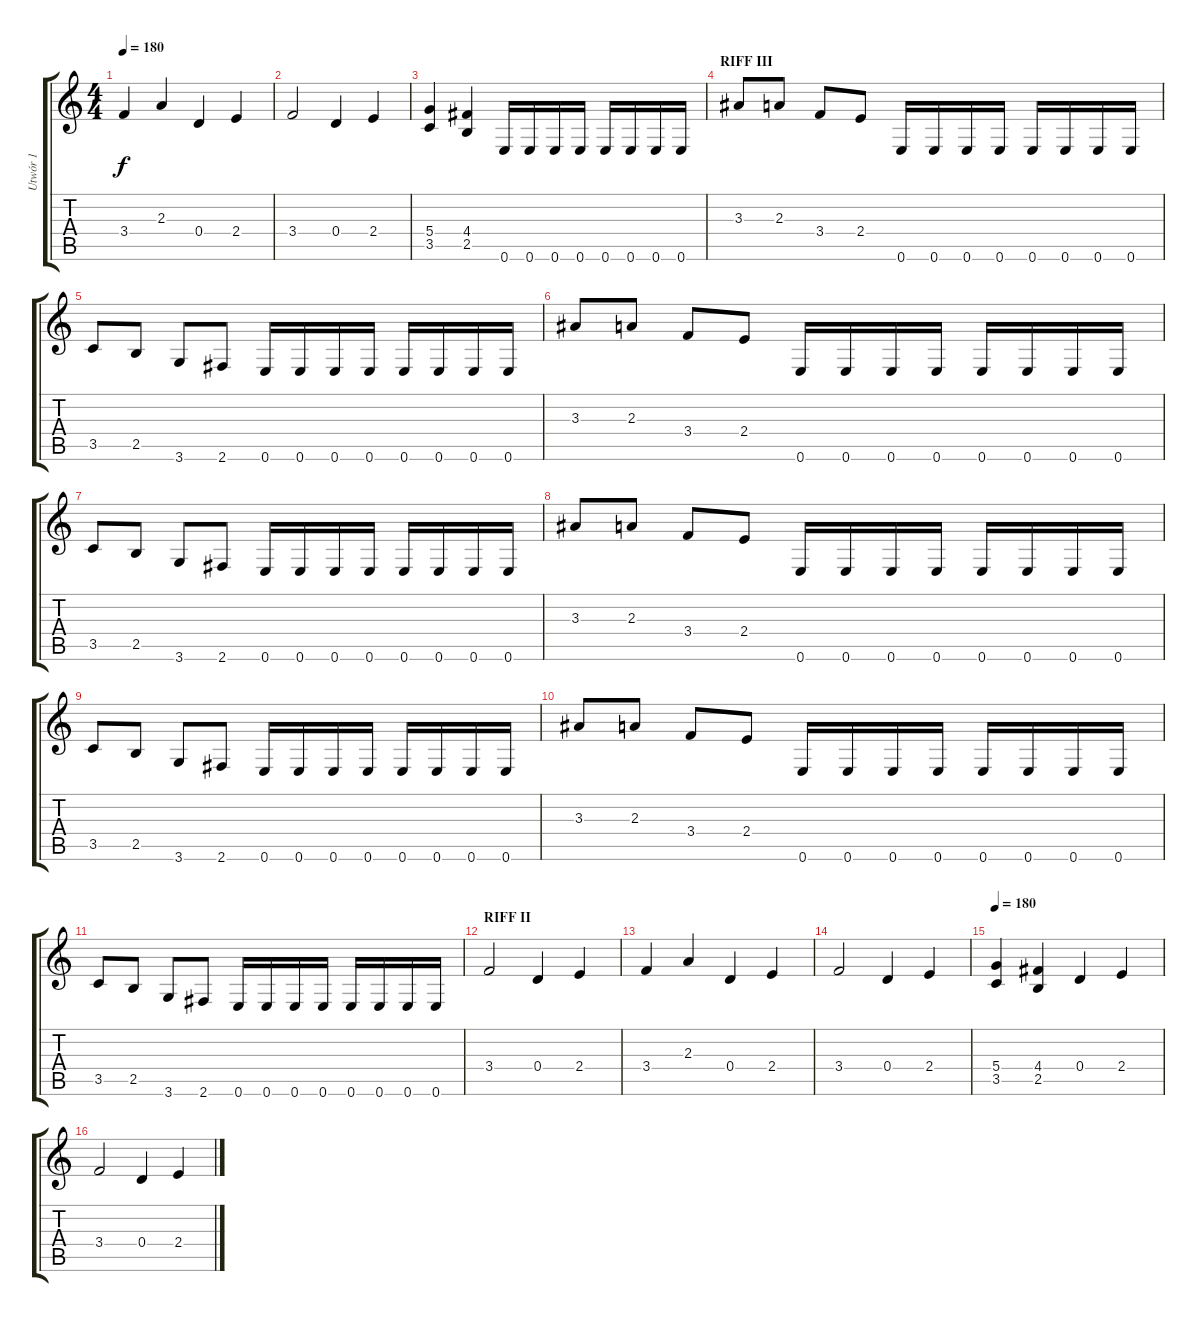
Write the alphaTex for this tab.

\track ("Utwór 1" "Utwór 1") {instrument distortionguitar}
\staff {score tabs}
\tuning (E4 B3 G3 D3 A2 E2) {hide}
\ts (4 4)
\tempo 180
\clef g2
\ks c
3.4.4{dy f} 2.3.4 0.4.4 2.4.4 |
3.4.2 0.4.4 2.4.4 |
(5.4 3.5).4 (4.4 2.5).4 0.6.16 0.6.16 0.6.16 0.6.16 0.6.16 0.6.16 0.6.16 0.6.16 |
\section ("" "RIFF III")
3.3.8 2.3.8 3.4.8 2.4.8 0.6.16 0.6.16 0.6.16 0.6.16 0.6.16 0.6.16 0.6.16 0.6.16 |
3.5.8 2.5.8 3.6.8 2.6.8 0.6.16 0.6.16 0.6.16 0.6.16 0.6.16 0.6.16 0.6.16 0.6.16 |
3.3.8 2.3.8 3.4.8 2.4.8 0.6.16 0.6.16 0.6.16 0.6.16 0.6.16 0.6.16 0.6.16 0.6.16 |
3.5.8 2.5.8 3.6.8 2.6.8 0.6.16 0.6.16 0.6.16 0.6.16 0.6.16 0.6.16 0.6.16 0.6.16 |
3.3.8 2.3.8 3.4.8 2.4.8 0.6.16 0.6.16 0.6.16 0.6.16 0.6.16 0.6.16 0.6.16 0.6.16 |
3.5.8 2.5.8 3.6.8 2.6.8 0.6.16 0.6.16 0.6.16 0.6.16 0.6.16 0.6.16 0.6.16 0.6.16 |
3.3.8 2.3.8 3.4.8 2.4.8 0.6.16 0.6.16 0.6.16 0.6.16 0.6.16 0.6.16 0.6.16 0.6.16 |
3.5.8 2.5.8 3.6.8 2.6.8 0.6.16 0.6.16 0.6.16 0.6.16 0.6.16 0.6.16 0.6.16 0.6.16 |
\section ("" "RIFF II")
3.4.2 0.4.4 2.4.4 |
3.4.4 2.3.4 0.4.4 2.4.4 |
3.4.2 0.4.4 2.4.4 |
\tempo 180
(5.4 3.5).4 (4.4 2.5).4 0.4.4 2.4.4 |
3.4.2 0.4.4 2.4.4
